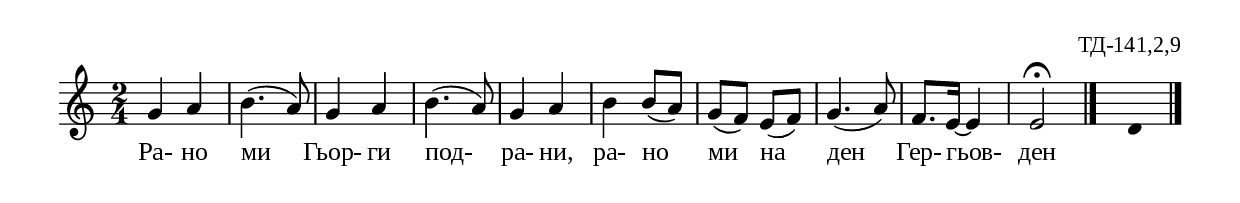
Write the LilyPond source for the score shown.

%{
TD_141_2_09
%}

\include "td-preamble.ly"

\score {
\relative c'' {
%% \tempo 4 = 152
  \time 2/4
 g4 a b4.( a8) g4 a b4.( a8) g4 a b b8( a) g( f) e( f) g4.( a8) f8. e16~ e4 
 e2\fermata 
 \bar "|." 
 s4 \fixB d4 
 \bar "|."
}
\addlyrics { Ра- но ми Гьор- ги под- ра- ни, ра- но ми на ден Гер- гьов- ден }
%
\layout {
  indent = #0
  line-width = 190\mm
  ragged-right=##f
}
%
\midi { 
	\context {
		\Score
		tempoWholesPerMinute = #(ly:make-moment 152 4)
		}
	}
}

\header{
  opus = "ТД-141,2,9"
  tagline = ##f
}

\paper  {
	 myStaffSize = #20
	 #(define fonts
	 (make-pango-font-tree "Times New Roman"
	 "Nimbus Sans"
	 "Luxi Mono"
	 (/ myStaffSize 20)))
  }

